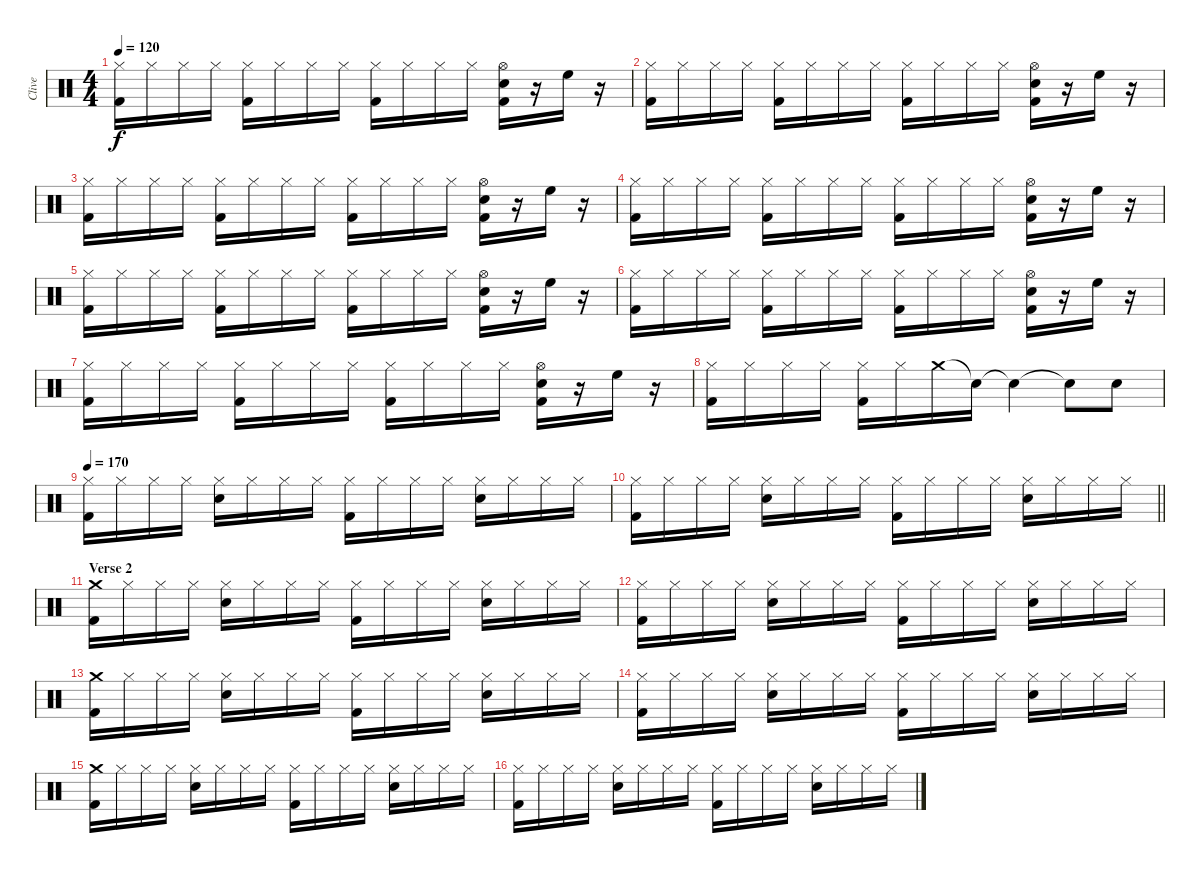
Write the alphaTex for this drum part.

\track ("Clive" "Clive") {instrument percussion}
\staff {score}
\articulation defaults
\ts (4 4)
\tempo 120
\clef neutral
\ks c
("Hi-Hat (closed)" "Kick (hit) 2").16{dy f} "Hi-Hat (closed)".16 "Hi-Hat (closed)".16 "Hi-Hat (closed)".16 ("Hi-Hat (closed)" "Kick (hit) 2").16 "Hi-Hat (closed)".16 "Hi-Hat (closed)".16 "Hi-Hat (closed)".16 ("Hi-Hat (closed)" "Kick (hit) 2").16 "Hi-Hat (closed)".16 "Hi-Hat (closed)".16 "Hi-Hat (closed)".16 ("Hi-Hat (open)" "Electric Snare (hit)" "Kick (hit) 2").16 r.16 "High Floor Tom (hit)".16 r.16 |
("Hi-Hat (closed)" "Kick (hit) 2").16 "Hi-Hat (closed)".16 "Hi-Hat (closed)".16 "Hi-Hat (closed)".16 ("Hi-Hat (closed)" "Kick (hit) 2").16 "Hi-Hat (closed)".16 "Hi-Hat (closed)".16 "Hi-Hat (closed)".16 ("Hi-Hat (closed)" "Kick (hit) 2").16 "Hi-Hat (closed)".16 "Hi-Hat (closed)".16 "Hi-Hat (closed)".16 ("Hi-Hat (open)" "Electric Snare (hit)" "Kick (hit) 2").16 r.16 "High Floor Tom (hit)".16 r.16 |
("Hi-Hat (closed)" "Kick (hit) 2").16 "Hi-Hat (closed)".16 "Hi-Hat (closed)".16 "Hi-Hat (closed)".16 ("Hi-Hat (closed)" "Kick (hit) 2").16 "Hi-Hat (closed)".16 "Hi-Hat (closed)".16 "Hi-Hat (closed)".16 ("Hi-Hat (closed)" "Kick (hit) 2").16 "Hi-Hat (closed)".16 "Hi-Hat (closed)".16 "Hi-Hat (closed)".16 ("Hi-Hat (open)" "Electric Snare (hit)" "Kick (hit) 2").16 r.16 "High Floor Tom (hit)".16 r.16 |
("Hi-Hat (closed)" "Kick (hit) 2").16 "Hi-Hat (closed)".16 "Hi-Hat (closed)".16 "Hi-Hat (closed)".16 ("Hi-Hat (closed)" "Kick (hit) 2").16 "Hi-Hat (closed)".16 "Hi-Hat (closed)".16 "Hi-Hat (closed)".16 ("Hi-Hat (closed)" "Kick (hit) 2").16 "Hi-Hat (closed)".16 "Hi-Hat (closed)".16 "Hi-Hat (closed)".16 ("Hi-Hat (open)" "Electric Snare (hit)" "Kick (hit) 2").16 r.16 "High Floor Tom (hit)".16 r.16 |
("Hi-Hat (closed)" "Kick (hit) 2").16 "Hi-Hat (closed)".16 "Hi-Hat (closed)".16 "Hi-Hat (closed)".16 ("Hi-Hat (closed)" "Kick (hit) 2").16 "Hi-Hat (closed)".16 "Hi-Hat (closed)".16 "Hi-Hat (closed)".16 ("Hi-Hat (closed)" "Kick (hit) 2").16 "Hi-Hat (closed)".16 "Hi-Hat (closed)".16 "Hi-Hat (closed)".16 ("Hi-Hat (open)" "Electric Snare (hit)" "Kick (hit) 2").16 r.16 "High Floor Tom (hit)".16 r.16 |
("Hi-Hat (closed)" "Kick (hit) 2").16 "Hi-Hat (closed)".16 "Hi-Hat (closed)".16 "Hi-Hat (closed)".16 ("Hi-Hat (closed)" "Kick (hit) 2").16 "Hi-Hat (closed)".16 "Hi-Hat (closed)".16 "Hi-Hat (closed)".16 ("Hi-Hat (closed)" "Kick (hit) 2").16 "Hi-Hat (closed)".16 "Hi-Hat (closed)".16 "Hi-Hat (closed)".16 ("Hi-Hat (open)" "Electric Snare (hit)" "Kick (hit) 2").16 r.16 "High Floor Tom (hit)".16 r.16 |
("Hi-Hat (closed)" "Kick (hit) 2").16 "Hi-Hat (closed)".16 "Hi-Hat (closed)".16 "Hi-Hat (closed)".16 ("Hi-Hat (closed)" "Kick (hit) 2").16 "Hi-Hat (closed)".16 "Hi-Hat (closed)".16 "Hi-Hat (closed)".16 ("Hi-Hat (closed)" "Kick (hit) 2").16 "Hi-Hat (closed)".16 "Hi-Hat (closed)".16 "Hi-Hat (closed)".16 ("Hi-Hat (open)" "Electric Snare (hit)" "Kick (hit) 2").16 r.16 "High Floor Tom (hit)".16 r.16 |
("Hi-Hat (closed)" "Kick (hit) 2").16 "Hi-Hat (closed)".16 "Hi-Hat (closed)".16 "Hi-Hat (closed)".16 ("Hi-Hat (closed)" "Kick (hit) 2").16 "Hi-Hat (closed)".16 "Crash medium (hit)".16 "Snare (hit)"{t}.16 "Snare (hit)"{t}.4 "Snare (hit)"{t}.8 "Electric Snare (hit)".8 |
\tempo 170
("Hi-Hat (closed)" "Kick (hit) 2").16 "Hi-Hat (closed)".16 "Hi-Hat (closed)".16 "Hi-Hat (closed)".16 ("Hi-Hat (closed)" "Electric Snare (hit)").16 "Hi-Hat (closed)".16 "Hi-Hat (closed)".16 "Hi-Hat (closed)".16 ("Hi-Hat (closed)" "Kick (hit) 2").16 "Hi-Hat (closed)".16 "Hi-Hat (closed)".16 "Hi-Hat (closed)".16 ("Hi-Hat (closed)" "Electric Snare (hit)").16 "Hi-Hat (closed)".16 "Hi-Hat (closed)".16 "Hi-Hat (closed)".16 |
\barLineRight lightlight
("Hi-Hat (closed)" "Kick (hit) 2").16 "Hi-Hat (closed)".16 "Hi-Hat (closed)".16 "Hi-Hat (closed)".16 ("Hi-Hat (closed)" "Electric Snare (hit)").16 "Hi-Hat (closed)".16 "Hi-Hat (closed)".16 "Hi-Hat (closed)".16 ("Hi-Hat (closed)" "Kick (hit) 2").16 "Hi-Hat (closed)".16 "Hi-Hat (closed)".16 "Hi-Hat (closed)".16 ("Hi-Hat (closed)" "Electric Snare (hit)").16 "Hi-Hat (closed)".16 "Hi-Hat (closed)".16 "Hi-Hat (closed)".16 |
\section ("" "Verse 2")
("Crash medium (hit)" "Kick (hit) 2").16 "Hi-Hat (closed)".16 "Hi-Hat (closed)".16 "Hi-Hat (closed)".16 ("Hi-Hat (closed)" "Electric Snare (hit)").16 "Hi-Hat (closed)".16 "Hi-Hat (closed)".16 "Hi-Hat (closed)".16 ("Hi-Hat (closed)" "Kick (hit) 2").16 "Hi-Hat (closed)".16 "Hi-Hat (closed)".16 "Hi-Hat (closed)".16 ("Hi-Hat (closed)" "Electric Snare (hit)").16 "Hi-Hat (closed)".16 "Hi-Hat (closed)".16 "Hi-Hat (closed)".16 |
("Hi-Hat (closed)" "Kick (hit) 2").16 "Hi-Hat (closed)".16 "Hi-Hat (closed)".16 "Hi-Hat (closed)".16 ("Hi-Hat (closed)" "Electric Snare (hit)").16 "Hi-Hat (closed)".16 "Hi-Hat (closed)".16 "Hi-Hat (closed)".16 ("Hi-Hat (closed)" "Kick (hit) 2").16 "Hi-Hat (closed)".16 "Hi-Hat (closed)".16 "Hi-Hat (closed)".16 ("Hi-Hat (closed)" "Electric Snare (hit)").16 "Hi-Hat (closed)".16 "Hi-Hat (closed)".16 "Hi-Hat (closed)".16 |
("Crash medium (hit)" "Kick (hit) 2").16 "Hi-Hat (closed)".16 "Hi-Hat (closed)".16 "Hi-Hat (closed)".16 ("Hi-Hat (closed)" "Electric Snare (hit)").16 "Hi-Hat (closed)".16 "Hi-Hat (closed)".16 "Hi-Hat (closed)".16 ("Hi-Hat (closed)" "Kick (hit) 2").16 "Hi-Hat (closed)".16 "Hi-Hat (closed)".16 "Hi-Hat (closed)".16 ("Hi-Hat (closed)" "Electric Snare (hit)").16 "Hi-Hat (closed)".16 "Hi-Hat (closed)".16 "Hi-Hat (closed)".16 |
("Hi-Hat (closed)" "Kick (hit) 2").16 "Hi-Hat (closed)".16 "Hi-Hat (closed)".16 "Hi-Hat (closed)".16 ("Hi-Hat (closed)" "Electric Snare (hit)").16 "Hi-Hat (closed)".16 "Hi-Hat (closed)".16 "Hi-Hat (closed)".16 ("Hi-Hat (closed)" "Kick (hit) 2").16 "Hi-Hat (closed)".16 "Hi-Hat (closed)".16 "Hi-Hat (closed)".16 ("Hi-Hat (closed)" "Electric Snare (hit)").16 "Hi-Hat (closed)".16 "Hi-Hat (closed)".16 "Hi-Hat (closed)".16 |
("Crash medium (hit)" "Kick (hit) 2").16 "Hi-Hat (closed)".16 "Hi-Hat (closed)".16 "Hi-Hat (closed)".16 ("Hi-Hat (closed)" "Electric Snare (hit)").16 "Hi-Hat (closed)".16 "Hi-Hat (closed)".16 "Hi-Hat (closed)".16 ("Hi-Hat (closed)" "Kick (hit) 2").16 "Hi-Hat (closed)".16 "Hi-Hat (closed)".16 "Hi-Hat (closed)".16 ("Hi-Hat (closed)" "Electric Snare (hit)").16 "Hi-Hat (closed)".16 "Hi-Hat (closed)".16 "Hi-Hat (closed)".16 |
("Hi-Hat (closed)" "Kick (hit) 2").16 "Hi-Hat (closed)".16 "Hi-Hat (closed)".16 "Hi-Hat (closed)".16 ("Hi-Hat (closed)" "Electric Snare (hit)").16 "Hi-Hat (closed)".16 "Hi-Hat (closed)".16 "Hi-Hat (closed)".16 ("Hi-Hat (closed)" "Kick (hit) 2").16 "Hi-Hat (closed)".16 "Hi-Hat (closed)".16 "Hi-Hat (closed)".16 ("Hi-Hat (closed)" "Electric Snare (hit)").16 "Hi-Hat (closed)".16 "Hi-Hat (closed)".16 "Hi-Hat (closed)".16
